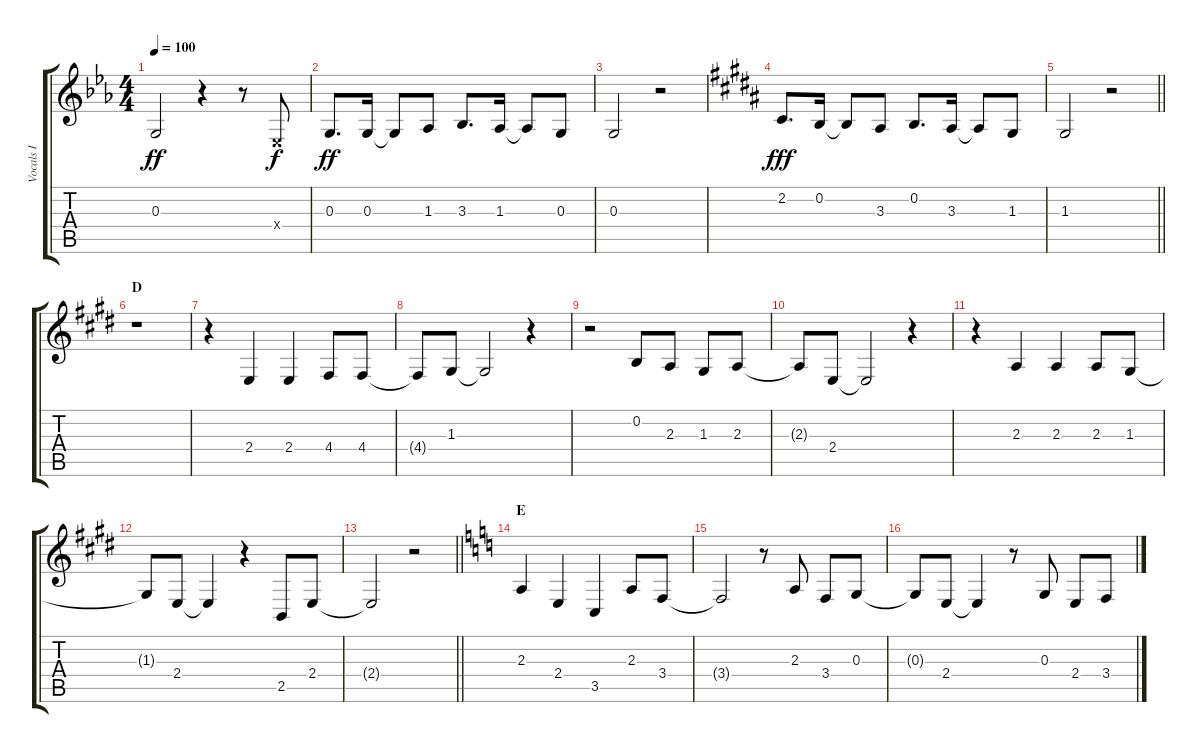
\track ("Vocals I" "Vocals I") {instrument voiceoohs}
\staff {score tabs}
\tuning (E4 B3 G3 D3 A2 E2) {hide}
\ts (4 4)
\tempo 100
\clef g2
\ks eb
0.3.2{dy ff} r.4 r.8 1.4{x}.8{dy f} |
0.3.8{d dy ff} 0.3.16 0.3{t}.8 1.3.8 3.3.8{d} 1.3.16 1.3{t}.8 0.3.8 |
0.3.2 r.2 |
\ks b
2.2.8{d dy fff} 0.2.16 0.2{t}.8 3.3.8 0.2.8{d} 3.3.16 3.3{t}.8 1.3.8 |
\barLineRight lightlight
1.3.2 r.2 |
\section ("" "D")
\ks e
r.1 |
r.4 2.4.4 2.4.4 4.4.8 4.4.8 |
4.4{t}.8 1.3.8 1.3{t}.2 r.4 |
r.2 0.2.8 2.3.8 1.3.8 2.3.8 |
2.3{t}.8 2.4.8 2.4{t}.2 r.4 |
r.4 2.3.4 2.3.4 2.3.8 1.3.8 |
1.3{t}.8 2.4.8 2.4{t}.4 r.4 2.5.8 2.4.8 |
\barLineRight lightlight
2.4{t}.2 r.2 |
\section ("" "E")
\ks c
2.3.4 2.4.4 3.5.4 2.3.8 3.4.8 |
3.4{t}.2 r.8 2.3.8 3.4.8 0.3.8 |
0.3{t}.8 2.4.8 2.4{t}.4 r.8 0.3.8 2.4.8 3.4.8
